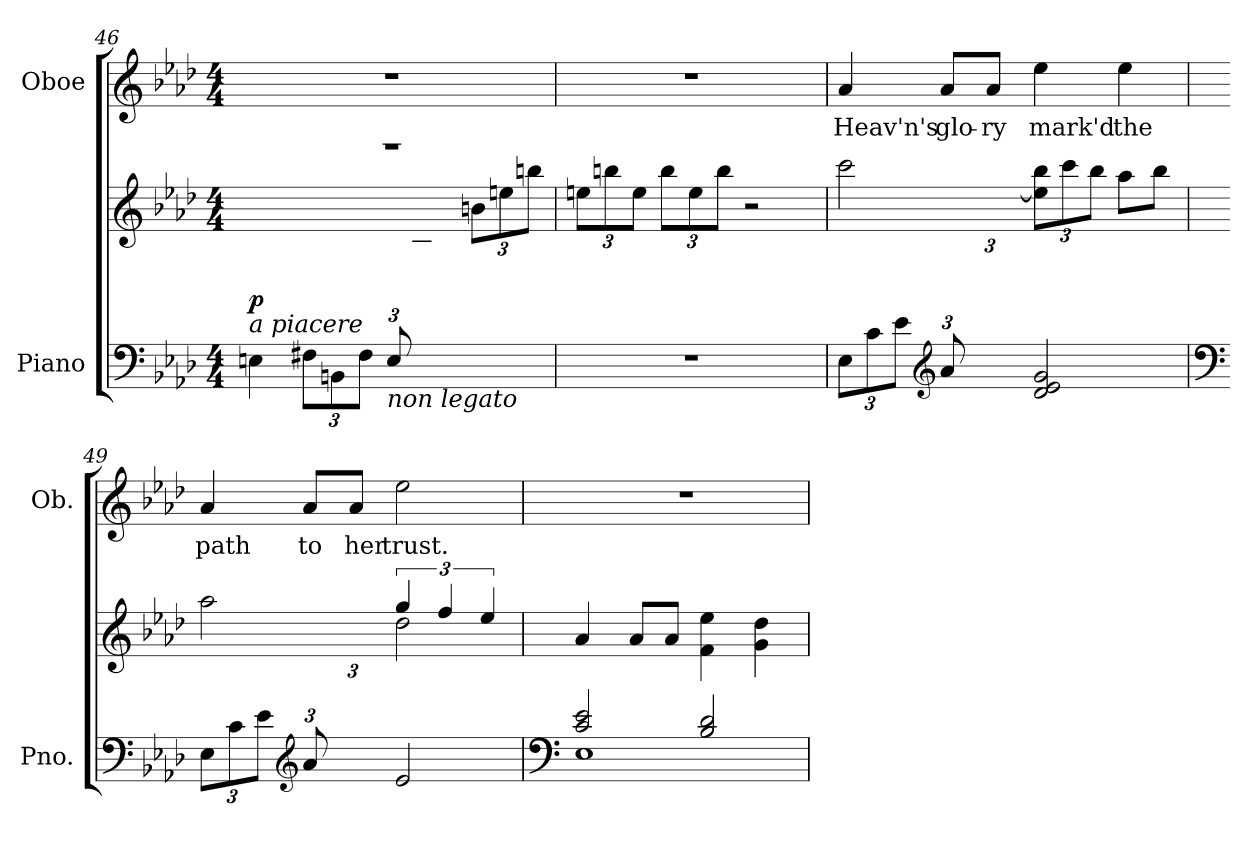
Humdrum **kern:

**kern	**kern	**dynam	**kern	**text
*part2	*part2	*part2	*part1	*part1
*staff3	*staff2	*staff2/3	*staff1	*staff1
*I"Piano	*	*	*I"Oboe	*
*I'Pno.	*	*	*I'Ob.	*
*clefF4	*clefG2	*	*clefG2	*
*k[b-e-a-d-]	*k[b-e-a-d-]	*	*k[b-e-a-d-]	*
*M4/4	*M4/4	*	*M4/4	*
=46	=46	=46	=46	=46
*	*^	*	*	*
!	!LO:TX:b:i:t=a piacere	!	!	!	!
!	!	!	!LO:DY:b	!	!
4En\	1r	12%7ryy	p	1r	.
*Xbrackettup	*	*	*	*	*
12F#X\L	.	.	.	.	.
12BBn\	.	.	.	.	.
12F#\J	.	.	.	.	.
!LO:TX:b:i:t=non legato	!	!	!	!	!
12E/L	.	.	.	.	.
12%5ryy	.	12Bn\	.	.	.
.	.	12en\J	.	.	.
*	*	*Xbrackettup	*	*	*
.	.	12bn\L	.	.	.
.	.	12een\	.	.	.
.	.	12bbn\J	.	.	.
*	*v	*v	*	*	*
!!LO:PB:g=z
=47	=47	=47	=47	=47
1r	12een\L	.	1r	.
.	12bbn\	.	.	.
.	12ee\J	.	.	.
.	12bb\L	.	.	.
.	12ee\	.	.	.
.	12bb\J	.	.	.
.	2r	.	.	.
=48	=48	=48	=48	=48
*	*^	*	*	*
!	!	!	!	!	!LO:LY:b
12E-\L	2ccc\	3ryy	.	4a-/	Heav'n's
12c\	.	.	.	.	.
12e-\J	.	.	.	.	.
*clefG2	*	*	*	*	*
!	!	!	!	!	!LO:LY:b
12a-/L	.	.	.	8a-/L	glo-
6ryy	.	12cc\	.	.	.
!	!	!	!	!	!LO:LY:b
.	.	.	.	8a-/J	-ry
.	.	[12ee-\J	.	.	.
!	!	!	!	!	!LO:LY:b
2d-/ 2e-/ 2g/	12ee-\] 12bb-\L	2ryy	.	4ee-\	mark'd
.	12ccc\	.	.	.	.
.	12bb-\J	.	.	.	.
!	!	!	!	!	!LO:LY:b
.	8aa-\L	.	.	4ee-\	the
.	8bb-\J	.	.	.	.
*	*v	*v	*	*	*
=49	=49	=49	=49	=49
*clefF4	*	*	*	*
*	*^	*	*	*
*	*	*^	*	*	*
!	!	!	!	!	!	!LO:LY:b
12E-\L	2aa-\	2ryy	3ryy	.	4a-/	path
12c\	.	.	.	.	.	.
12e-\J	.	.	.	.	.	.
*clefG2	*	*	*	*	*	*
!	!	!	!	!	!	!LO:LY:b
12a-/L	.	.	.	.	8a-/L	to
6ryy	.	.	12cc\	.	.	.
!	!	!	!	!	!	!LO:LY:b
.	.	.	.	.	8a-/J	her
.	.	.	12ee-\J	.	.	.
*	*brackettup	*	*	*	*	*
!	!	!	!	!	!	!LO:LY:b
2e-/	6gg/	2dd-\	2ryy	.	2ee-\	trust.
.	6ff/	.	.	.	.	.
.	6ee-/	.	.	.	.	.
*	*v	*v	*v	*	*	*
!!LO:LB:g=z
=50	=50	=50	=50	=50
*clefF4	*	*	*	*
*^	*	*	*	*
2c/ 2e-/	1E-	4a-/	.	1r	.
.	.	8a-/L	.	.	.
.	.	8a-/J	.	.	.
2B-/ 2d-/	.	4f\ 4ee-\	.	.	.
.	.	4g\ 4dd-\	.	.	.
*v	*v	*	*	*	*
=	=	=	=	=
*-	*-	*-	*-	*-
